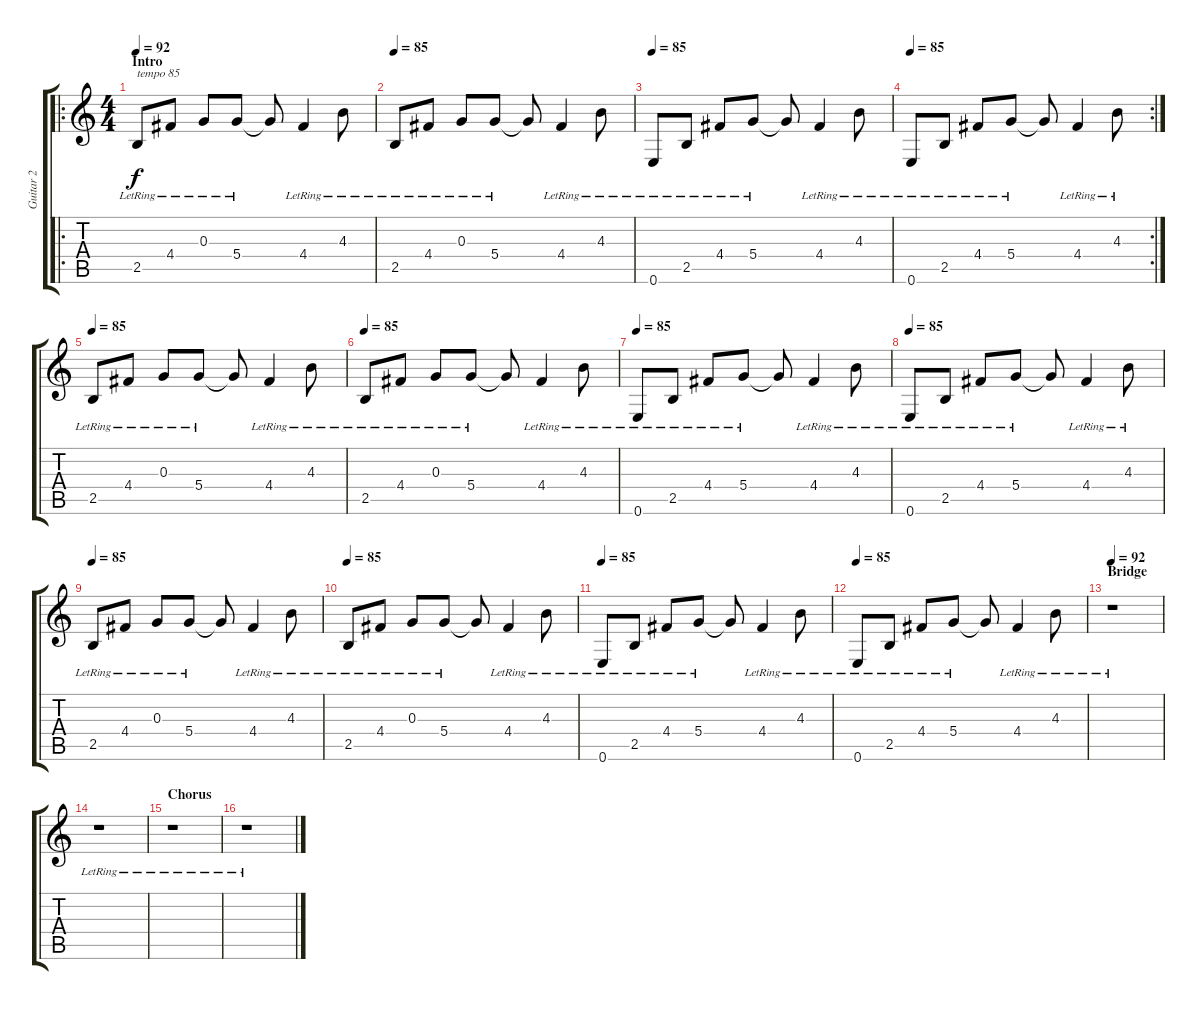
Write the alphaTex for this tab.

\track ("Guitar 2" "Guitar 2") {instrument electricguitarclean}
\staff {score tabs}
\tuning (E4 B3 G3 D3 A2 E2) {hide}
\ro
\ts (4 4)
\section ("" "Intro")
\tempo 92
\tempo 85
\tempo 92
\clef g2
\ks c
2.5{lr}.8{txt "tempo 85" dy f instrument electricguitarclean} 4.4{lr}.8 0.3{lr}.8 5.4{lr}.8 5.4{t}.8 4.4{lr}.4 4.3{lr}.8 |
\tempo 85
2.5{lr}.8{instrument electricguitarclean} 4.4{lr}.8 0.3{lr}.8 5.4{lr}.8 5.4{t}.8 4.4{lr}.4 4.3{lr}.8 |
\tempo 85
0.6{lr}.8{instrument electricguitarclean} 2.5{lr}.8 4.4{lr}.8 5.4{lr}.8 5.4{t}.8 4.4{lr}.4 4.3{lr}.8 |
\rc 2
\tempo 85
0.6{lr}.8{instrument electricguitarclean} 2.5{lr}.8 4.4{lr}.8 5.4{lr}.8 5.4{t}.8 4.4{lr}.4 4.3{lr}.8 |
\tempo 85
2.5{lr}.8{instrument electricguitarclean} 4.4{lr}.8 0.3{lr}.8 5.4{lr}.8 5.4{t}.8 4.4{lr}.4 4.3{lr}.8 |
\tempo 85
2.5{lr}.8{instrument electricguitarclean} 4.4{lr}.8 0.3{lr}.8 5.4{lr}.8 5.4{t}.8 4.4{lr}.4 4.3{lr}.8 |
\tempo 85
0.6{lr}.8{instrument electricguitarclean} 2.5{lr}.8 4.4{lr}.8 5.4{lr}.8 5.4{t}.8 4.4{lr}.4 4.3{lr}.8 |
\tempo 85
0.6{lr}.8{instrument electricguitarclean} 2.5{lr}.8 4.4{lr}.8 5.4{lr}.8 5.4{t}.8 4.4{lr}.4 4.3{lr}.8 |
\tempo 85
2.5{lr}.8{instrument electricguitarclean} 4.4{lr}.8 0.3{lr}.8 5.4{lr}.8 5.4{t}.8 4.4{lr}.4 4.3{lr}.8 |
\tempo 85
2.5{lr}.8{instrument electricguitarclean} 4.4{lr}.8 0.3{lr}.8 5.4{lr}.8 5.4{t}.8 4.4{lr}.4 4.3{lr}.8 |
\tempo 85
0.6{lr}.8{instrument electricguitarclean} 2.5{lr}.8 4.4{lr}.8 5.4{lr}.8 5.4{t}.8 4.4{lr}.4 4.3{lr}.8 |
\tempo 85
0.6{lr}.8{instrument electricguitarclean} 2.5{lr}.8 4.4{lr}.8 5.4{lr}.8 5.4{t}.8 4.4{lr}.4 4.3{lr}.8 |
\section ("" "Bridge")
\tempo 92
r.1 |
r.1 |
\section ("" "Chorus")
r.1 |
r.1
